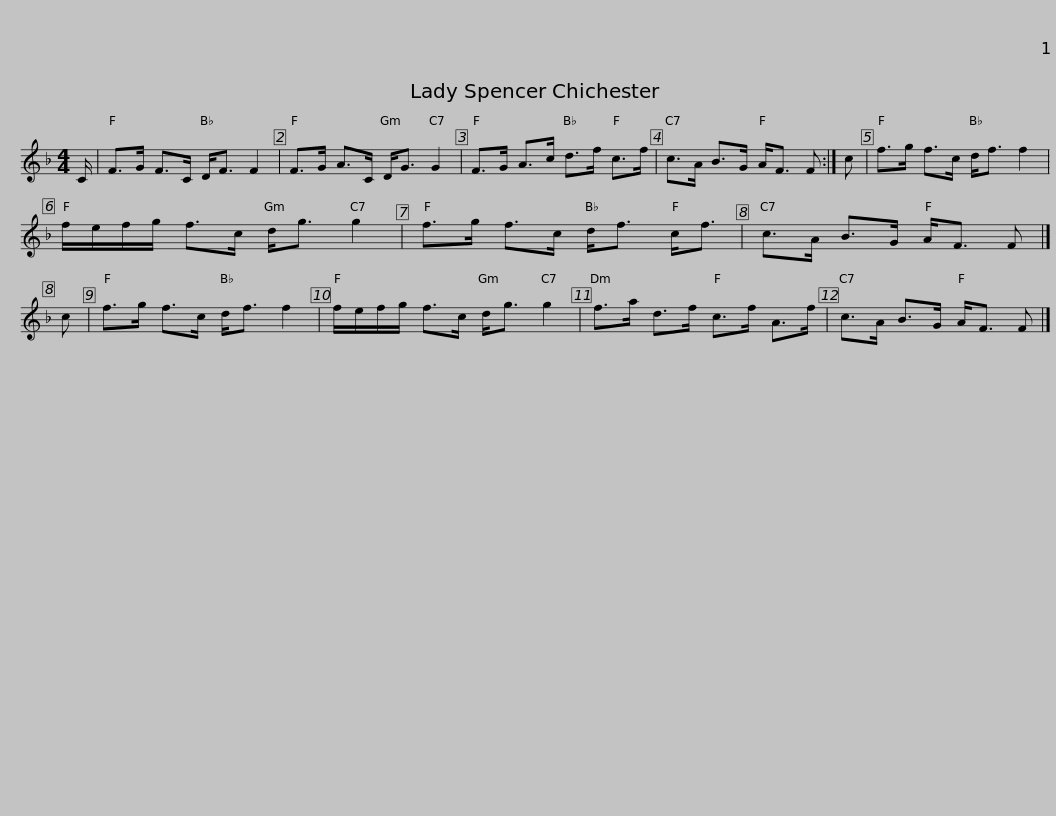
X:1
L:1/8
M:4/4
I:linebreak $
K:F
V:1 treble
V:1
 C/ | F>G F>C D<F F2 | F>G A>C D<G G2 | F>G A>c d>f c>f | c>A B>G A<F F :| %5
 c |$ f>g f>c d<f f2 | f/e/f/g/ f>c d<g g2 | f>g f>c d<f c<f | c>A B>G A<F F |] %10
 c |$ f>g f>c d<f f2 | f/e/f/g/ f>c d<g g2 | f>a d>f c>f A>f | c>A B>G A<F F |] %15
